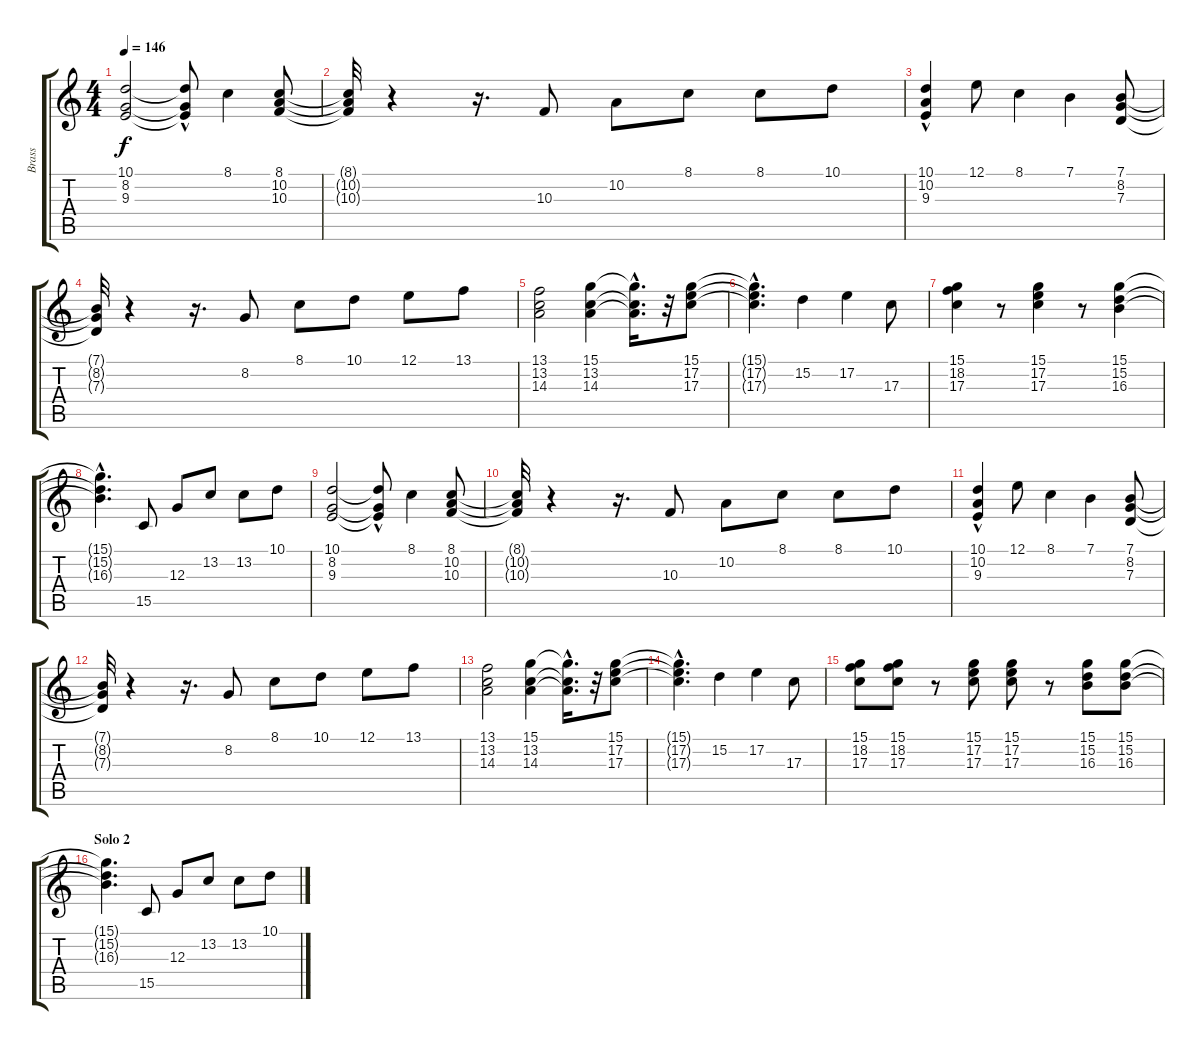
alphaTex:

\track ("Brass" "Brass") {instrument synthstrings2}
\staff {score tabs}
\tuning (E4 B3 G3 D3 A2 E2) {hide}
\ts (4 4)
\tempo 146
\clef g2
\ks c
(10.1 8.2 9.3).2{dy f} (10.1{t} 8.2{hac t} 9.3{hac t}).8 8.1.4 (8.1 10.2 10.3).8 |
(8.1{t} 10.2{t} 10.3{t}).32 r.4 r.16{d} 10.3.8 10.2.8 8.1.8 8.1.8 10.1.8 |
(10.1 10.2{hac} 9.3{hac}).4 12.1.8 8.1.4 7.1.4 (7.1 8.2 7.3).8 |
(7.1{t} 8.2{t} 7.3{t}).32 r.4 r.16{d} 8.2.8 8.1.8 10.1.8 12.1.8 13.1.8 |
(13.1 13.2 14.3).2 (15.1 13.2 14.3).4 (15.1{hac t} 13.2{hac t} 14.3{hac t}).16{d} r.32 (15.1 17.2 17.3).8 |
(15.1{hac t} 17.2{hac t} 17.3{hac t}).4{d} 15.2.4 17.2.4 17.3.8 |
(15.1 18.2 17.3).4 r.8 (15.1 17.2 17.3).4 r.8 (15.1 15.2 16.3).4 |
(15.1{hac t} 15.2{hac t} 16.3{hac t}).4{d} 15.5.8 12.3.8 13.2.8 13.2.8 10.1.8 |
(10.1 8.2 9.3).2 (10.1{t} 8.2{hac t} 9.3{hac t}).8 8.1.4 (8.1 10.2 10.3).8 |
(8.1{t} 10.2{t} 10.3{t}).32 r.4 r.16{d} 10.3.8 10.2.8 8.1.8 8.1.8 10.1.8 |
(10.1 10.2{hac} 9.3{hac}).4 12.1.8 8.1.4 7.1.4 (7.1 8.2 7.3).8 |
(7.1{t} 8.2{t} 7.3{t}).32 r.4 r.16{d} 8.2.8 8.1.8 10.1.8 12.1.8 13.1.8 |
(13.1 13.2 14.3).2 (15.1 13.2 14.3).4 (15.1{hac t} 13.2{hac t} 14.3{hac t}).16{d} r.32 (15.1 17.2 17.3).8 |
(15.1{hac t} 17.2{hac t} 17.3{hac t}).4{d} 15.2.4 17.2.4 17.3.8 |
(15.1 18.2 17.3).8 (15.1 18.2 17.3).8 r.8 (15.1 17.2 17.3).8 (15.1 17.2 17.3).8 r.8 (15.1 15.2 16.3).8 (15.1 15.2 16.3).8 |
\section ("" "Solo 2")
(15.1{t} 15.2{t} 16.3{t}).4{d volume 10} 15.5.8 12.3.8 13.2.8 13.2.8 10.1.8
